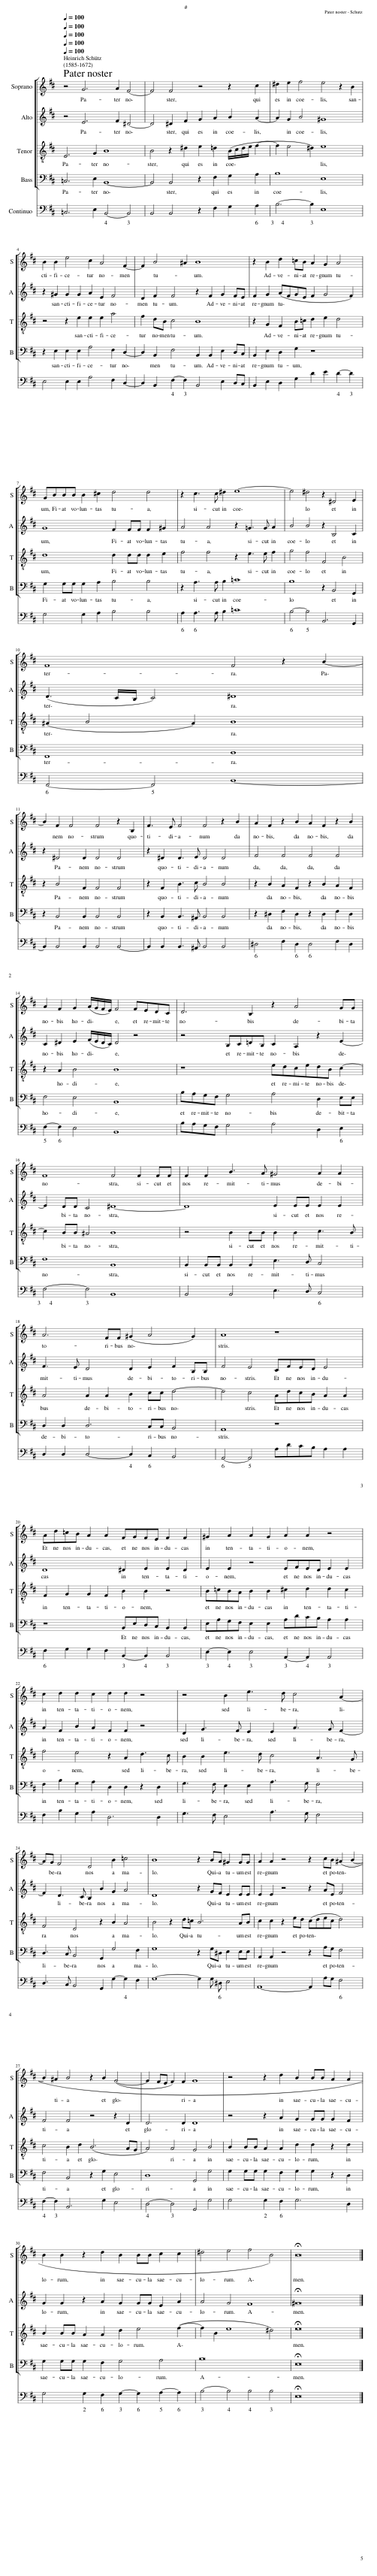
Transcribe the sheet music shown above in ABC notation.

X:1
%%score [ 1 2 3 4 ] 5
L:1/8
Q:1/4=100
M:none
I:linebreak $
K:D
V:1 treble
V:2 treble
V:3 treble-8
V:4 bass
V:5 bass
V:1
 z4 G6 A2 F4- | F4 F4 z4 z2 c2 | ^d2 e2 f4 e4 z2 B2 |$ B2 B2 e4 c2 A4 F2- | F2 B4 ^A2 B8 | %5
 z2 B2 d2 =cB A2 G2 A4 |$ GBBB B2 ^c2 d4 d4 | z2 c3 c ^d2 e8- | e4 ^d4 z2 ^D4 E2 |$ F8 F4 z2 B2- |$ %10
 B2 F2 F4 F4 z2 B,2 | F3 E F4 F4 z2 B2 | A2 F2 z2 B2 A2 F2 z2 B2 |$ A2 F2 G2 (A/G/F/E/) F4 FEDC | D6 B,2 z2 A4 GG |$ %15
 F8 F4 F2 FF | F2 F2 B3 A ^G4 A2 A2 |$ A6 FF (^G2 A4 G2) | A8 z8 |$ Ad=cB A2 A2 FGFE F2 F2 | %20
 ^G2 A2 A2 G2 A2 A2 z4 |$ c2 d2 d2 c2 d2 d2 z4 | z4 B2 e3 d c4 A2- |$ AG F4 D4 B2 =c4 | B8 z2 BA ^G2 GG | %25
 A2 A2 z4 z2 cB (^A2 B2- |$ B2 ^A2 B4 z2 B2 (G4- | G2 FE F2) F2 G8 | z4 z2 d2 B2 BB A2 A2 |$ B2 B2 z2 d2 B2 BB c2 c2 | %30
 ^d4 e4 f4 B4) | !fermata!B16 |] %32
V:2
 z4 E6 F2 ^D4- | D4 ^D2 F2 G2 A2 B2 A2- | A2 G2 B4 ^G8 |$ z2 ^G2 G2 G2 A2 E2 F4 | D2 F2 F4 z2 F2 G2 FE | %5
 F2 G2 (AFGE F2 G4 F2) |$ G8 F2 FF F2 ^G2 | A4 A4 z2 =G3 G A2 | B4 B4 z2 B,4 C2 |$ (D3 C/B,/ C4) ^D8 |$ %10
 z2 ^D4 D2 D4 D4 | z2 ^D2 D3 E D4 D4 | F4 F4 F4 F4 |$ C2 ^D2 E2 (F/E/D/C/) D4 z4 | z4 B,C=DB, C2 A,2 z2 E2- |$ %15
 E2 DD C4 ^D8- | D8 E2 EE E2 E2 |$ F3 E D4 D2 E2 F2 B,B, | F4 E4 CFED E4 |$ D8 ^D2 E2 E2 D2 | %20
 E2 E2 z4 EFED E2 E2 |$ A2 F2 B2 A2 F2 F2 z4 | D2 G3 F E2 E2 A3 G F2- |$ F2 D3 C B,2 B2 G2 A4 | D8 z2 GF E2 EE | %25
 E2 E2 z4 z2 AE F4 |$ F4 F4 z4 z2 D2 | D6 D2 D8 | z4 z2 A2 G2 GG G2 F2 |$ G2 G2 z2 A2 G2 GG E2 A2 | %30
 A4 G4 F8 | !fermata!^G16 |] %32
V:3
 E6 G2 B8 | B4 z2 ^d2 e2 =d2 (B/c/d/e/ f2- | f2 e4 ^d2) e8 |$ z4 z2 e2 e2 e2 a4 | f2 dB c4 B8 | %5
 z2 G2 F2 B=c d2 e2 d4 |$ d8 d2 dd d2 e2 | f4 f4 z2 e3 e f2 | g4 f4 F4 B4 |$ (^A2 B4 A2) B8 |$ %10
 z2 B4 F2 F4 F4 | z2 F2 B3 c B4 B4 | z2 B2 A2 F2 z2 B2 A2 F2 |$ z2 A2 B4 B8 | z8 edcedB c2- |$ %15
 c2 BB ^A4 B8 | z4 B2 BB B2 B2 c3 B |$ A4 A2 A2 B2 cc d4- | d4 c4 AdcB A2 A2 |$ F2 G2 G2 F2 B2 B2 z4 | %20
 B=cBA B2 B2 ^c2 d2 d2 c2 |$ f4 e4 z2 A2 d3 c | B2 B2 e3 d c4 A3 G |$ F4 D4 z2 B2 A4 | B4 z2 d=c B6 AB | %25
 c2 c2 z2 ed (cdec d4) |$ c4 B2 d2 (B6 AG | A4) A4 G4 B4 | B2 BB A2 A2 d2 d2 z2 d2 |$ B2 BB A2 A2 d2 e4 (f2- | %30
 f2 B2 e8 ^d4) | !fermata!e16 |] %32
V:4
 =C,6 E,2 B,,8- | B,,4 B,,4 z2 F,2 G,2 A,2 | B,8 E,8 |$ z2 E,2 E,2 E,2 A,4 F,2 D,2- | D,2 B,,2 F,4 B,,2 B,,2 E,2 D,C, | %5
 B,,2 E,2 D,2 G,2 z8 |$ G,2 G,G, G,2 A,2 B,4 B,4 | z2 A,3 A, B,2 =C8 | B,8 z2 B,,4 G,,2 |$ F,,8 B,,8 |$ %10
 z2 B,,4 B,,2 B,,4 B,,4 | z2 B,,2 B,,3 ^A,, B,,4 B,,4 | z2 ^D,2 F,2 D,2 z2 D,2 F,2 D,2 |$ F,4 E,4 B,,8 | B,A,G,F, G,4 A,4 D,2 E,E, |$ %15
 F,8 B,,8 | B,,2 B,,B,, B,,2 B,,2 E,3 D, C,4 |$ D,2 D,2 D,6 C,C, B,,4 | A,,8 z8 |$ z8 B,,E,D,C, B,,2 B,,2 | %20
 E,A,G,F, E,2 E,2 A,DCB, A,2 A,2 |$ F,2 B,2 G,2 A,2 D,2 D,2 z2 D,2 | G,3 F, E,2 E,2 A,3 G, F,4 |$ D,3 C, B,,4 G,,2 G,4 F,2 | G,8 z2 G,^D, E,2 E,E, | %25
 A,,2 A,,2 z4 z2 A,G, F,4 |$ F,4 B,,4 z2 G,2 E,4 | D,8 G,,4 G,4 | G,2 G,G, G,2 F,2 G,2 G,2 z2 D,2 |$ G,2 G,G, G,2 F,2 G,4 A,4 | %30
 B,16 | !fermata!E,16 |] %32
V:5
 =C,6 E,2 B,,4- B,,4 | B,,4 B,,4 z2 F,2 G,2 A,2 | B,6- B,2 E,8 |$ E,4 E,2 E,2 A,4 F,2 D,2- | D,2 B,,2 F,2- F,2 B,,4 E,2 D,C, | %5
 B,,2 E,2 D,2 G,2 D2 E2 D2- D2 |$ G,4 G,2 A,2 B,4 B,4 | A,2 A,3 A, B,2 =C8 | B,4- B,4 B,,6 G,,2 |$ F,,4- F,,4 B,,8- |$ %10
 B,,2 B,,4 B,,2 B,,4 B,,4- | B,,2 B,,2 B,,3 ^A,, B,,4 B,,4 | ^D,4 F,2 D,2 D,4 F,2 D,2 |$ F,2- F,2 E,4 B,,8 | B,A,G,F, G,4 A,4 D,2 E,2 |$ %15
 F,4- F,4 B,,8 | B,,4 B,,4 E,3 D, C,4 |$ D,2 D,2 D,4- D,2 C,2 B,,4 | A,,4- A,,4 A,DCB, A,2 A,2 |$ F,2 G,2 G,2 F,2 B,,2- B,,2 B,,4 | %20
 E,2- E,2 E,4 A,,2- A,,2 A,,4 |$ F,2 B,2 G,2 A,2 D,6 D,2 | G,3 F, E,4 A,3 G, F,4 |$ D,3 C, B,,4 G,,2 G,2- G,2 F,2 | G,8- G,2 G, ^D, E,4 | %25
 A,,8- A,,2 A,G, F,4 |$ F,2- F,2 B,,6 G,2 E,4 | D,4- D,4 G,,4 G,4 | G,4 G,2 F,2 G,6 D,2 |$ G,4 G,2 F,2 G,2- G,2 A,2- A,2 | %30
 B,4- B,4 B,4 B,4 | !fermata!E,16 |] %32
